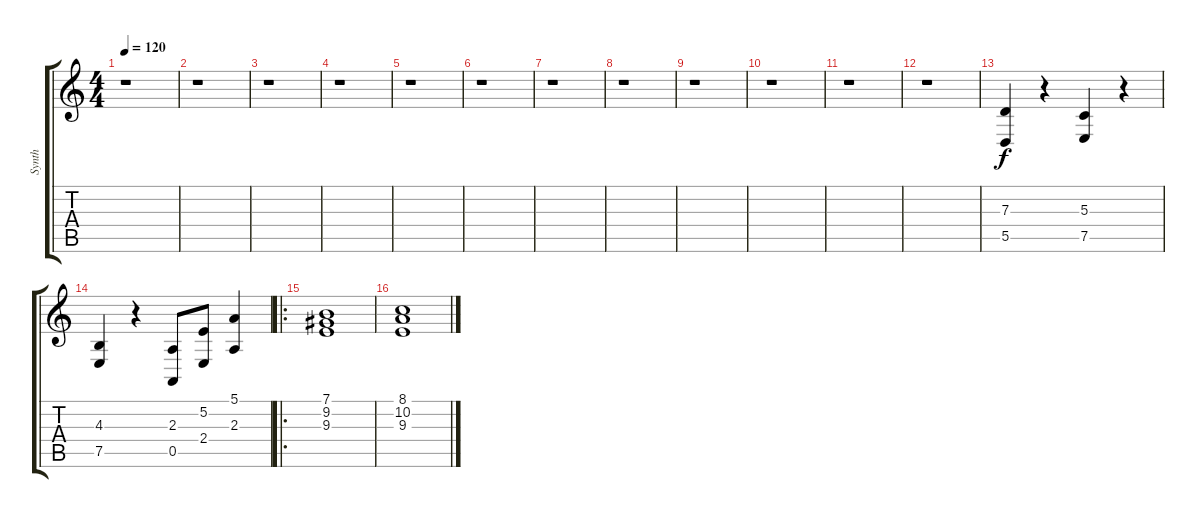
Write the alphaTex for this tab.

\track ("Synth" "Synth") {instrument stringensemble1}
\staff {score tabs}
\tuning (E4 B3 G3 D3 A2 E2) {hide}
\ts (4 4)
\tempo 120
\clef g2
\ks c
r.1{dy f} |
r.1 |
r.1 |
r.1 |
r.1 |
r.1 |
r.1 |
r.1 |
r.1 |
r.1 |
r.1 |
r.1 |
(7.3 5.5).4 r.4 (5.3 7.5).4 r.4 |
(4.3 7.5).4 r.4 (2.3 0.5).8 (5.2 2.4).8 (5.1 2.3).4 |
\ro
(7.1 9.2 9.3).1 |
(8.1 10.2 9.3).1
